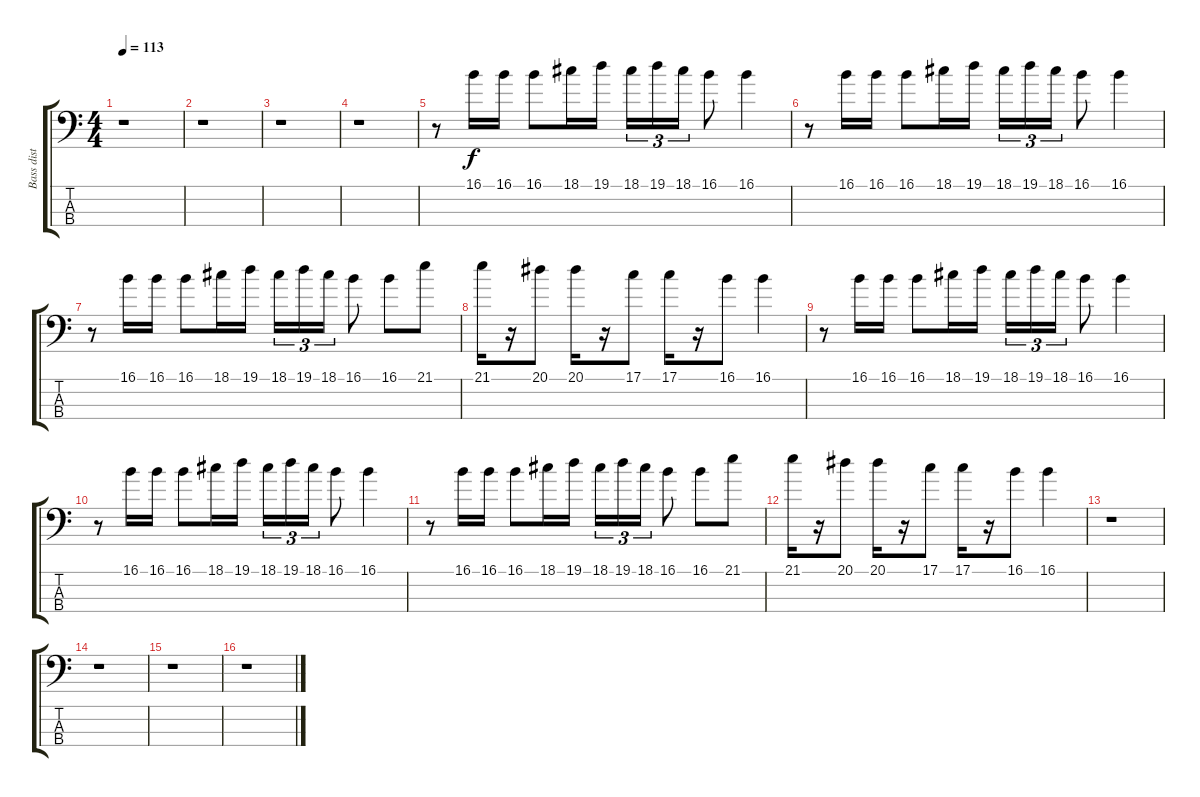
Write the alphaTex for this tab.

\track ("Bass dist" "Bass dist") {instrument overdrivenguitar}
\staff {score tabs}
\tuning (G2 D2 A1 E1) {hide}
\ts (4 4)
\tempo 113
\clef f4
\ks c
r.1{dy f instrument overdrivenguitar} |
r.1 |
r.1 |
r.1 |
r.8 16.1.16 16.1.16 16.1.8 18.1.16 19.1.16 18.1.16{tu (3 2)} 19.1.16{tu (3 2)} 18.1.16{tu (3 2)} 16.1.8 16.1.4 |
r.8 16.1.16 16.1.16 16.1.8 18.1.16 19.1.16 18.1.16{tu (3 2)} 19.1.16{tu (3 2)} 18.1.16{tu (3 2)} 16.1.8 16.1.4 |
r.8 16.1.16 16.1.16 16.1.8 18.1.16 19.1.16 18.1.16{tu (3 2)} 19.1.16{tu (3 2)} 18.1.16{tu (3 2)} 16.1.8 16.1.8 21.1.8 |
21.1.16 r.16 20.1.8 20.1.16 r.16 17.1.8 17.1.16 r.16 16.1.8 16.1.4 |
r.8 16.1.16 16.1.16 16.1.8 18.1.16 19.1.16 18.1.16{tu (3 2)} 19.1.16{tu (3 2)} 18.1.16{tu (3 2)} 16.1.8 16.1.4 |
r.8 16.1.16 16.1.16 16.1.8 18.1.16 19.1.16 18.1.16{tu (3 2)} 19.1.16{tu (3 2)} 18.1.16{tu (3 2)} 16.1.8 16.1.4 |
r.8 16.1.16 16.1.16 16.1.8 18.1.16 19.1.16 18.1.16{tu (3 2)} 19.1.16{tu (3 2)} 18.1.16{tu (3 2)} 16.1.8 16.1.8 21.1.8 |
21.1.16 r.16 20.1.8 20.1.16 r.16 17.1.8 17.1.16 r.16 16.1.8 16.1.4 |
r.1 |
r.1 |
r.1 |
r.1
